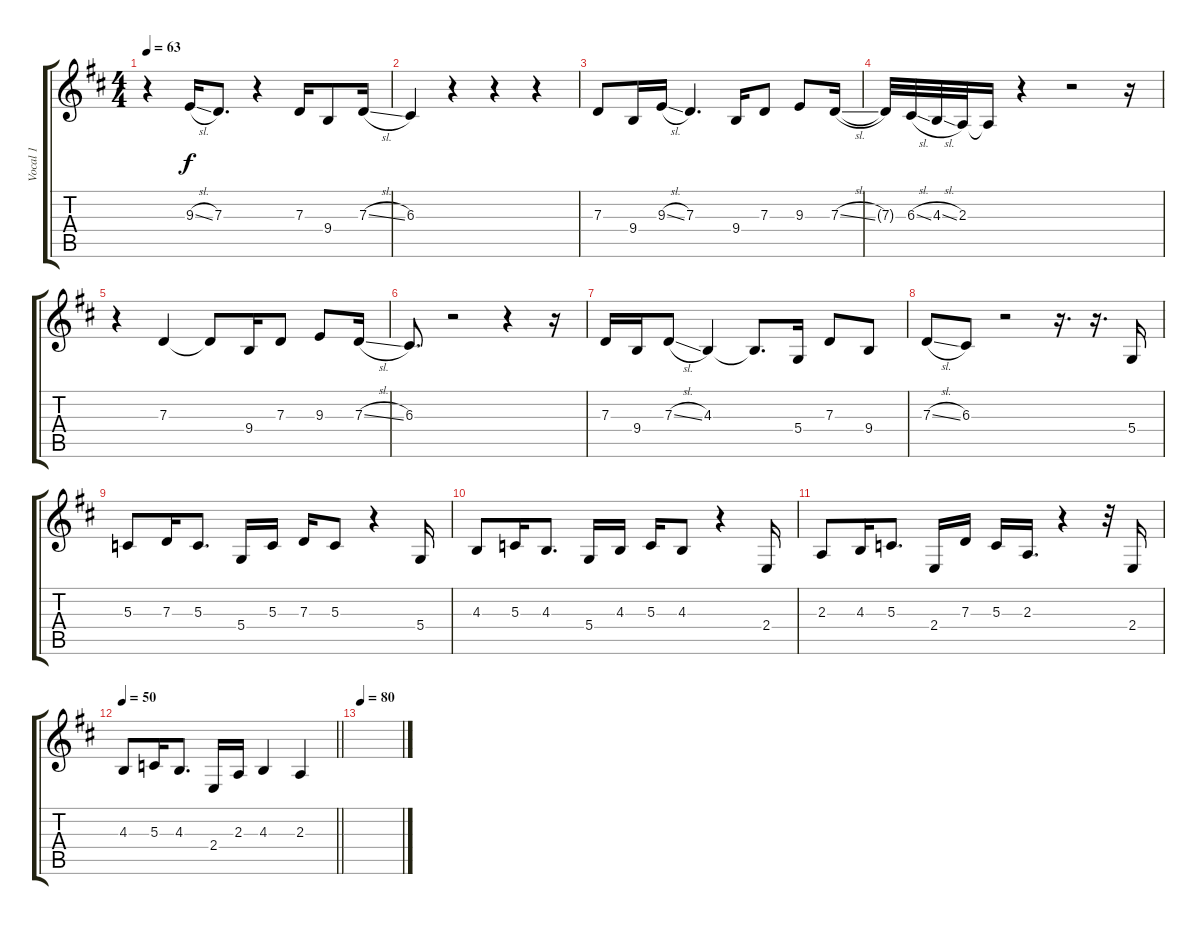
\track ("Vocal 1" "Vocal 1") {instrument pad1newage}
\staff {score tabs}
\tuning (E4 B3 G3 D3 A2 E2) {hide}
\ts (4 4)
\tempo 63
\clef g2
\ks d
r.4{dy f} 9.3{sl}.16 7.3.8{d} r.4 7.3.16 9.4.8 7.3{sl}.16 |
6.3.4 r.4 r.4 r.4 |
7.3.8 9.4.16 9.3{sl}.16 7.3.4{d} 9.4.16 7.3.8 9.3.8 7.3{sl}.16 |
7.3{t}.32 6.3{sl}.32 4.3{sl}.32 2.3.32 2.3{t}.16 r.4 r.2 r.16 |
r.4 7.3.4 7.3{t}.8 9.4.16 7.3.8 9.3.8 7.3{sl}.16 |
6.3.8{d} r.2 r.4 r.16 |
7.3.16 9.4.16 7.3{sl}.8 4.3.4 4.3{t}.8{d} 5.4.16 7.3.8 9.4.8 |
7.3{sl}.8 6.3.8 r.2 r.16{d} r.16{d} 5.4.16 |
5.3.8 7.3.16 5.3.8{d} 5.4.16 5.3.16 7.3.16 5.3.8 r.4 5.4.16 |
4.3.8 5.3.16 4.3.8{d} 5.4.16 4.3.16 5.3.16 4.3.8 r.4 2.4.16 |
2.3.8 4.3.16 5.3.8{d} 2.4.16 7.3.16 5.3.16 2.3.16{d} r.4 r.32 2.4.16 |
\tempo 50
\barLineRight lightlight
4.3.8 5.3.16 4.3.8{d} 2.4.16 2.3.16 4.3.4 2.3.4 |
\tempo 80
